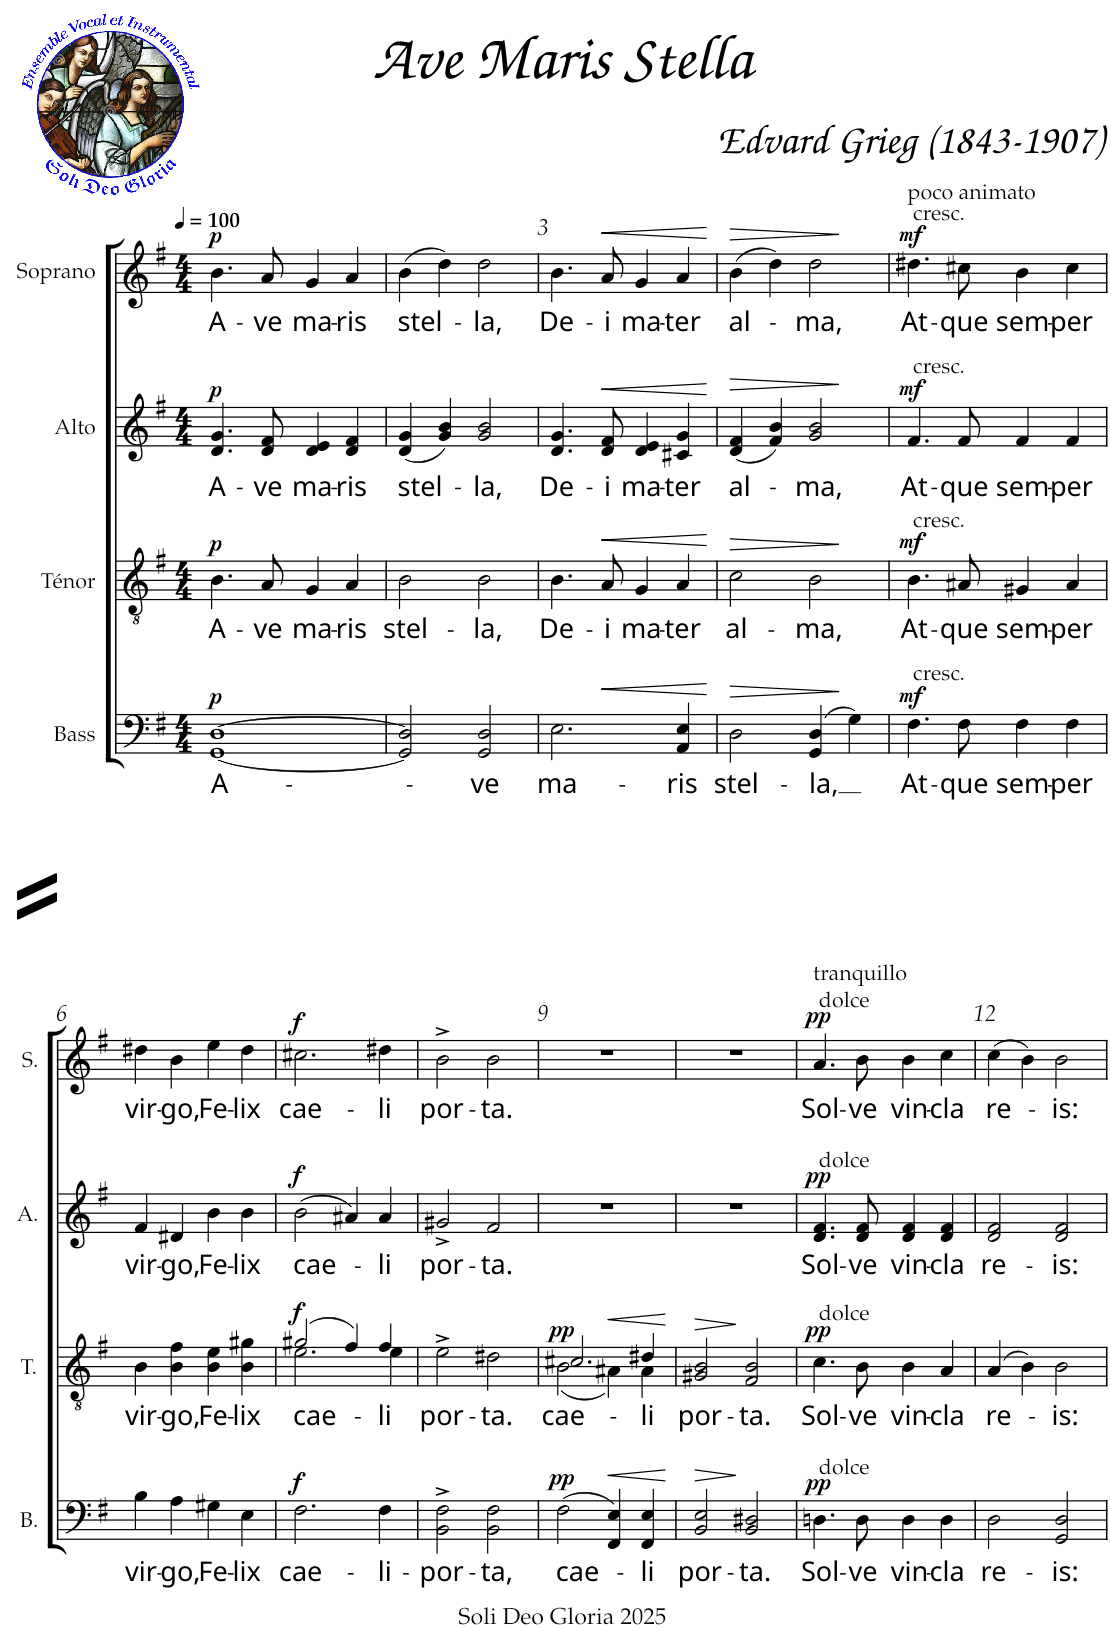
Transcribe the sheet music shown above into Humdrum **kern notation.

**kern	**text	**dynam	**kern	**text	**dynam	**kern	**text	**dynam	**kern	**text	**dynam
*part4	*part4	*part4	*part3	*part3	*part3	*part2	*part2	*part2	*part1	*part1	*part1
*staff4	*staff4	*staff4	*staff3	*staff3	*staff3	*staff2	*staff2	*staff2	*staff1	*staff1	*staff1
*I"Bass	*	*	*I"Ténor	*	*	*I"Alto	*	*	*I"Soprano	*	*
*I'B.	*	*	*I'T.	*	*	*I'A.	*	*	*I'S.	*	*
*clefF4	*	*	*clefGv2	*	*	*clefG2	*	*	*clefG2	*	*
*k[f#]	*	*	*k[f#]	*	*	*k[f#]	*	*	*k[f#]	*	*
*G:	*	*	*G:	*	*	*G:	*	*	*G:	*	*
*M4/4	*	*	*M4/4	*	*	*M4/4	*	*	*M4/4	*	*
*MM100	*	*	*MM100	*	*	*MM100	*	*	*MM100	*	*
=1	=1	=1	=1	=1	=1	=1	=1	=1	=1	=1	=1
!	!LO:LY:b	!LO:DY:a	!	!LO:LY:b	!LO:DY:a	!	!LO:LY:b	!LO:DY:a	!	!LO:LY:b	!LO:DY:a
[<1GG [>1D	A-	p	4.B\	A-	p	4.d/ 4.g/	A-	p	4.b\	A-	p
!	!	!	!	!LO:LY:b	!	!	!LO:LY:b	!	!	!LO:LY:b	!
.	.	.	8A/	-ve	.	8d/ 8f#/	-ve	.	8a/	-ve	.
!	!	!	!	!LO:LY:b	!	!	!LO:LY:b	!	!	!LO:LY:b	!
.	.	.	4G/	ma-	.	4d/ 4e/	ma-	.	4g/	ma-	.
!	!	!	!	!LO:LY:b	!	!	!LO:LY:b	!	!	!LO:LY:b	!
.	.	.	4A/	-ris	.	4d/ 4f#/	-ris	.	4a/	-ris	.
=2	=2	=2	=2	=2	=2	=2	=2	=2	=2	=2	=2
!	!	!	!	!LO:LY:b	!	!	!LO:LY:b	!	!	!LO:LY:b	!
2GG/] 2D/]	.	.	2B\	stel-	.	(<4d/ 4g/	stel-	.	(>4b\	stel-	.
.	.	.	.	.	.	4g/ 4b/)	.	.	4dd\)	.	.
!	!LO:LY:b	!	!	!LO:LY:b	!	!	!LO:LY:b	!	!	!LO:LY:b	!
2GG/ 2D/	-ve	.	2B\	-la,	.	2g/ 2b/	-la,	.	2dd\	-la,	.
=3	=3	=3	=3	=3	=3	=3	=3	=3	=3	=3	=3
!	!LO:LY:b	!	!	!LO:LY:b	!	!	!LO:LY:b	!	!	!LO:LY:b	!
2.E\	ma-	.	4.B\	De-	.	4.d/ 4.g/	De-	.	4.b\	De-	.
!	!	!	!	!LO:LY:b	!LO:HP:b	!	!LO:LY:b	!LO:HP:b	!	!LO:LY:b	!LO:HP:b
.	.	.	8A/	-i	<	8d/ 8f#/	-i	<	8a/	-i	<
!	!	!	!	!LO:LY:b	!	!	!LO:LY:b	!	!	!LO:LY:b	!
.	.	.	4G/	ma-	.	4d/ 4e/	ma-	.	4g/	ma-	.
!	!LO:LY:b	!LO:HP:b	!	!LO:LY:b	!	!	!LO:LY:b	!	!	!LO:LY:b	!
4AA/ 4E/	-ris	<	4A/	-ter	.	4c#X/ 4g/	-ter	.	4a/	-ter	.
.	.	.	.	.	[	.	.	[	.	.	[
=4	=4	=4	=4	=4	=4	=4	=4	=4	=4	=4	=4
!	!LO:LY:b	!LO:HP:b	!	!LO:LY:b	!LO:HP:b	!	!LO:LY:b	!LO:HP:b	!	!LO:LY:b	!LO:HP:b
2D\	stel-	>	2c\	al-	>	(<4d/ 4f#/	al-	>	(>4b\	al-	>
.	.	.	.	.	.	4f#/ 4b/)	.	.	4dd\)	.	.
!	!LO:LY:b	!	!	!LO:LY:b	!	!	!LO:LY:b	!	!	!LO:LY:b	!
(>4GG/ 4D/	-la,	.	2B\	-ma,	.	2g/ 2b/	-ma,	.	2dd\	-ma,	.
4G\)	.	[	.	.	.	.	.	.	.	.	.
.	.	.	.	.	]	.	.	]	.	.	]
=5	=5	=5	=5	=5	=5	=5	=5	=5	=5	=5	=5
!	!	!	!	!	!	!	!	!	!LO:TX:a:t=cresc.	!	!
!	!	!	!	!	!	!	!	!	!LO:TX:a:t=poco animato	!	!
!	!	!	!	!	!	!LO:TX:a:t=cresc.	!	!	!	!	!
!	!	!	!LO:TX:a:t=cresc.	!	!	!	!	!	!	!	!
!LO:TX:a:t=cresc.	!	!	!	!	!	!	!	!	!	!	!
!	!LO:LY:b	!LO:DY:a	!	!LO:LY:b	!LO:DY:a	!	!LO:LY:b	!LO:DY:a	!	!LO:LY:b	!LO:DY:a
4.F#\	At-	mf	4.B\	At-	mf	4.f#/	At-	mf	4.dd#X\	At-	mf
!	!LO:LY:b	!	!	!LO:LY:b	!	!	!LO:LY:b	!	!	!LO:LY:b	!
8F#\	-que	.	8A#X/	-que	.	8f#/	-que	.	8cc#X\	-que	.
!	!LO:LY:b	!	!	!LO:LY:b	!	!	!LO:LY:b	!	!	!LO:LY:b	!
4F#\	sem-	.	4G#X/	sem-	.	4f#/	sem-	.	4b\	sem-	.
!	!LO:LY:b	!	!	!LO:LY:b	!	!	!LO:LY:b	!	!	!LO:LY:b	!
4F#\	-per	.	4A#/	-per	.	4f#/	-per	.	4cc#\	-per	.
!!LO:LB:g=z
=6	=6	=6	=6	=6	=6	=6	=6	=6	=6	=6	=6
!	!LO:LY:b	!	!	!LO:LY:b	!	!	!LO:LY:b	!	!	!LO:LY:b	!
4B\	vir-	.	4B\	vir-	.	4f#/	vir-	.	4dd#X\	vir-	.
!	!LO:LY:b	!	!	!LO:LY:b	!	!	!LO:LY:b	!	!	!LO:LY:b	!
4A\	-go,	.	4B\ 4f#\	-go,	.	4d#X/	-go,	.	4b\	-go,	.
!	!LO:LY:b	!	!	!LO:LY:b	!	!	!LO:LY:b	!	!	!LO:LY:b	!
4G#X\	Fe-	.	4B\ 4e\	Fe-	.	4b\	Fe-	.	4ee\	Fe-	.
!	!LO:LY:b	!	!	!LO:LY:b	!	!	!LO:LY:b	!	!	!LO:LY:b	!
4E\	-lix	.	4B\ 4g#X\	-lix	.	4b\	-lix	.	4dd#\	-lix	.
=7	=7	=7	=7	=7	=7	=7	=7	=7	=7	=7	=7
!	!LO:LY:b	!LO:DY:a	!	!LO:LY:b	!LO:DY:a	!	!LO:LY:b	!LO:DY:a	!	!LO:LY:b	!LO:DY:a
*	*	*	*^	*	*	*	*	*	*	*	*
2.F#\	cae-	f	(>2g#X/	2.e\	cae-	f	(>2b\	cae-	f	2.cc#X\	cae-	f
.	.	.	4f#/)	.	.	.	4a#X/)	.	.	.	.	.
!	!LO:LY:b	!	!	!	!LO:LY:b	!	!	!LO:LY:b	!	!	!LO:LY:b	!
4F#\	-li-	.	4f#/	4e\	-li	.	4a#/	-li	.	4dd#X\	-li	.
=8	=8	=8	=8	=8	=8	=8	=8	=8	=8	=8	=8	=8
!	!LO:LY:b	!	!	!	!LO:LY:b	!	!	!LO:LY:b	!	!	!LO:LY:b	!
*	*	*	*v	*v	*	*	*	*	*	*	*	*
2BB\^ 2F#\^	-por-	.	2e^\	por-	.	2g#X^/	por-	.	2b^\	por-	.
!	!LO:LY:b	!	!	!LO:LY:b	!	!	!LO:LY:b	!	!	!LO:LY:b	!
2BB\ 2F#\	-ta,	.	2d#X\	-ta.	.	2f#/	-ta.	.	2b\	-ta.	.
=9	=9	=9	=9	=9	=9	=9	=9	=9	=9	=9	=9
!	!LO:LY:b	!LO:DY:a	!	!LO:LY:b	!LO:DY:a	!	!	!	!	!	!
*	*	*	*^	*	*	*	*	*	*	*	*
(>2F#\	cae-	pp	2.c#X/	(<2B\	cae-	pp	1r	.	.	1r	.	.
!	!	!LO:HP:b	!	!	!	!LO:HP:b	!	!	!	!	!	!
4FF#/ 4E/)	.	<	.	4A#X\)	.	<	.	.	.	.	.	.
!	!LO:LY:b	!	!	!	!LO:LY:b	!	!	!	!	!	!	!
4FF#/ 4E/	-li	.	4d#X/	4A#\	-li	.	.	.	.	.	.	.
*	*	*	*v	*v	*	*	*	*	*	*	*	*
.	.	]	.	.	.	.	.	.	.	.	.
=10	=10	=10	=10	=10	=10	=10	=10	=10	=10	=10	=10
!	!LO:LY:b	!	!	!LO:LY:b	!	!	!	!	!	!	!
2BB/ 2E/	por-	.	2G#X/ 2B/	por-	.	1r	.	.	1r	.	.
!	!LO:LY:b	!	!	!LO:LY:b	!	!	!	!	!	!	!
2BB/ 2D#X/	-ta.	[	2F#/ 2B/	-ta.	[	.	.	.	.	.	.
=11	=11	=11	=11	=11	=11	=11	=11	=11	=11	=11	=11
!	!	!	!	!	!	!	!	!	!LO:TX:a:t=dolce	!	!
!	!	!	!	!	!	!	!	!	!LO:TX:a:t=tranquillo	!	!
!	!	!	!	!	!	!LO:TX:a:t=dolce	!	!	!	!	!
!	!	!	!LO:TX:a:t=dolce	!	!	!	!	!	!	!	!
!LO:TX:a:t=dolce	!	!	!	!	!	!	!	!	!	!	!
!	!LO:LY:b	!LO:DY:a	!	!LO:LY:b	!LO:DY:a	!	!LO:LY:b	!LO:DY:a	!	!LO:LY:b	!LO:DY:a
4.Dn\	Sol-	pp	4.c\	Sol-	pp	4.d/ 4.f#/	Sol-	pp	4.a/	Sol-	pp
!	!LO:LY:b	!	!	!LO:LY:b	!	!	!LO:LY:b	!	!	!LO:LY:b	!
8D\	-ve	.	8B\	-ve	.	8d/ 8f#/	-ve	.	8b\	-ve	.
!	!LO:LY:b	!	!	!LO:LY:b	!	!	!LO:LY:b	!	!	!LO:LY:b	!
4D\	vin-	.	4B\	vin-	.	4d/ 4f#/	vin-	.	4b\	vin-	.
!	!LO:LY:b	!	!	!LO:LY:b	!	!	!LO:LY:b	!	!	!LO:LY:b	!
4D\	-cla	.	4A/	-cla	.	4d/ 4f#/	-cla	.	4cc\	-cla	.
=12	=12	=12	=12	=12	=12	=12	=12	=12	=12	=12	=12
!	!LO:LY:b	!	!	!LO:LY:b	!	!	!LO:LY:b	!	!	!LO:LY:b	!
2D\	re-	.	(>4A/	re-	.	2d/ 2f#/	re-	.	(>4cc\	re-	.
.	.	.	4B\)	.	.	.	.	.	4b\)	.	.
!	!LO:LY:b	!	!	!LO:LY:b	!	!	!LO:LY:b	!	!	!LO:LY:b	!
2GG/ 2D/	-is:	.	2B\	-is:	.	2d/ 2f#/	-is:	.	2b\	-is:	.
=	=	=	=	=	=	=	=	=	=	=	=
*-	*-	*-	*-	*-	*-	*-	*-	*-	*-	*-	*-
